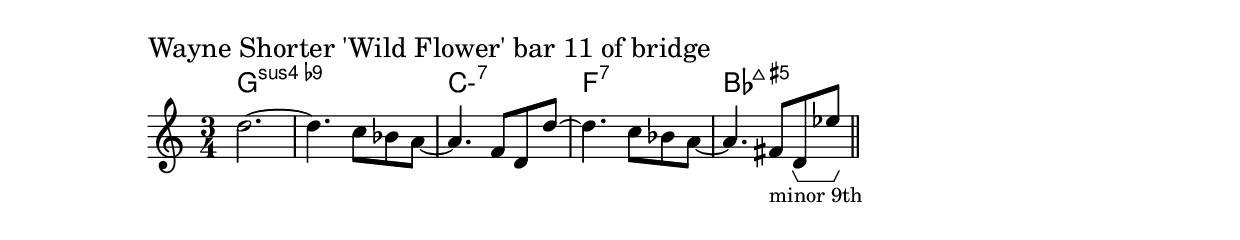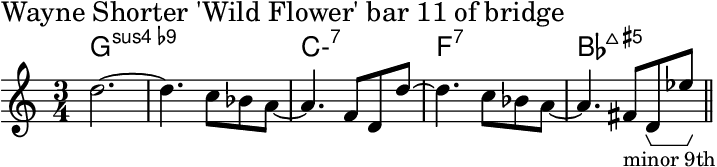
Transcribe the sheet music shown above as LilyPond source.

\version "2.24.4"
\language "english"
#(ly:set-option 'crop #t)
\include "include/alt.ly"
\score {
  \midi {
    \tempo 4=140
  }
  \layout {
    \context {
      \Score
      \omit BarNumber
    }
    \context {
      \Voice
      \consists Horizontal_bracket_engraver
    }
  }
  {
    <<
    \chords {
      \set noChordSymbol = ""
      \set minorChordModifier = \markup { "-" }
      \skip \ppp % spacer to set voice volume
      g2.:sus9- | r | c:min7 | f:7 | bf:maj7.5+
    }
    \new Staff {
      \key c \major
      \numericTimeSignature
      \time 3/4
      \clef treble
      {
        \sectionLabel "Wayne Shorter 'Wild Flower' bar 11 of bridge"
        \relative {
          \skip \ff % spacer to set voice volume
          d''2.~ |
          d4. c8 bf a~ |
          a4. f8 d d'~ |
          d4. c8 bf a~ |
          a4. fs8
          \once\override HorizontalBracketText.text = "minor 9th"
          d \startGroup ef' \stopGroup
          \bar "||"
        }
      }
    }
    >>
  }
}
